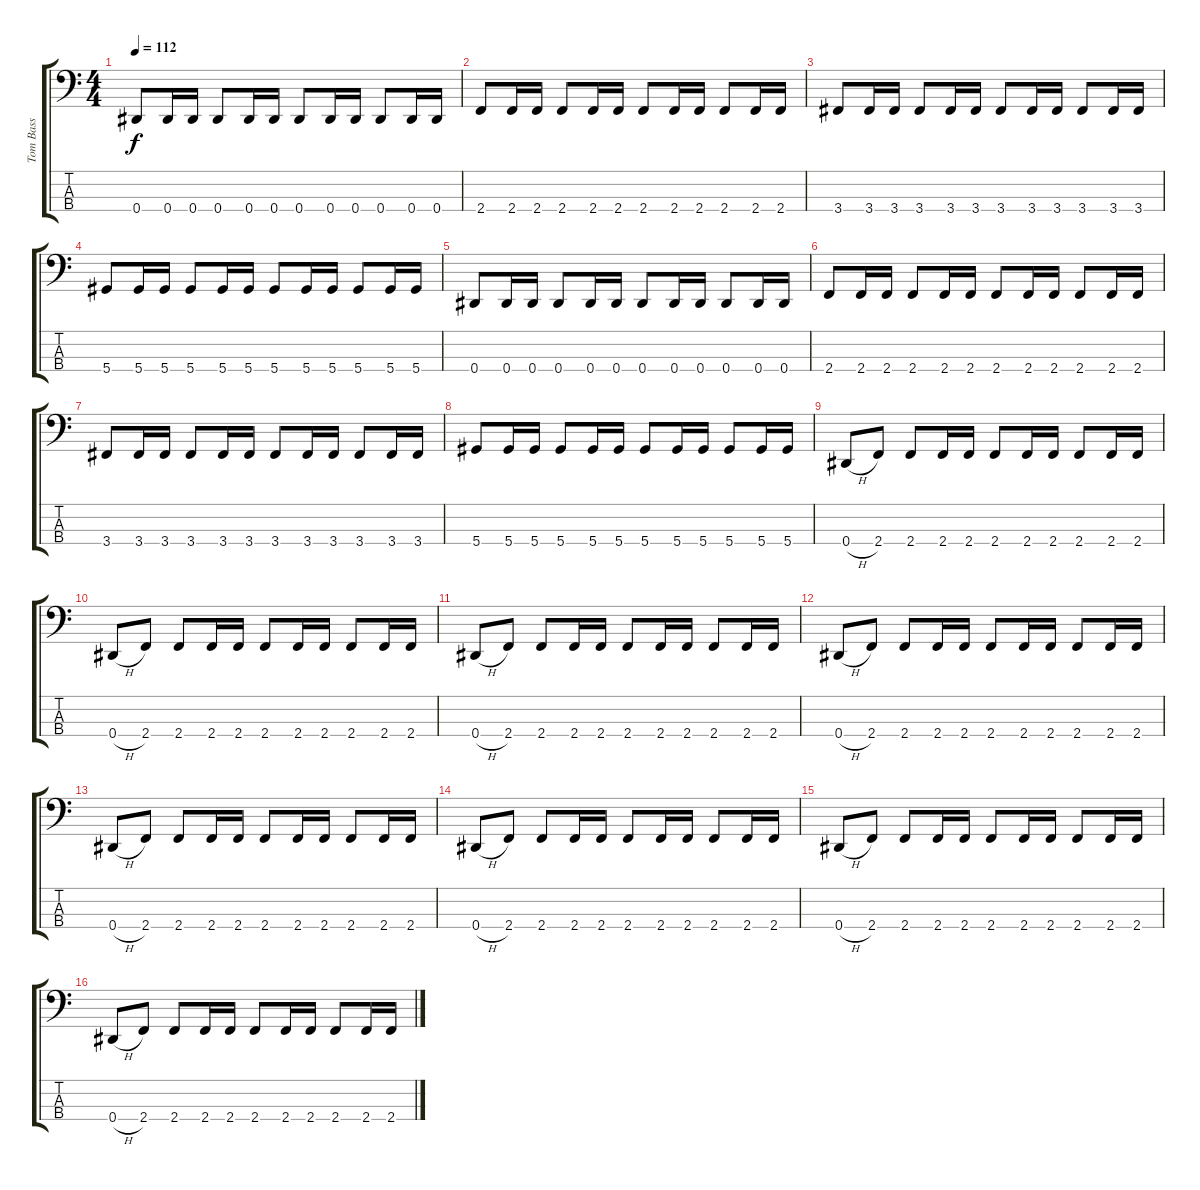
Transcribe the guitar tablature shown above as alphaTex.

\track ("Tom Bass" "Tom Bass") {instrument slapbass2}
\staff {score tabs}
\tuning (Gb2 Db2 Ab1 Eb1) {hide}
\ts (4 4)
\tempo 112
\clef f4
\ks c
0.4.8{dy f} 0.4.16 0.4.16 0.4.8 0.4.16 0.4.16 0.4.8 0.4.16 0.4.16 0.4.8 0.4.16 0.4.16 |
2.4.8 2.4.16 2.4.16 2.4.8 2.4.16 2.4.16 2.4.8 2.4.16 2.4.16 2.4.8 2.4.16 2.4.16 |
3.4.8 3.4.16 3.4.16 3.4.8 3.4.16 3.4.16 3.4.8 3.4.16 3.4.16 3.4.8 3.4.16 3.4.16 |
5.4.8 5.4.16 5.4.16 5.4.8 5.4.16 5.4.16 5.4.8 5.4.16 5.4.16 5.4.8 5.4.16 5.4.16 |
0.4.8 0.4.16 0.4.16 0.4.8 0.4.16 0.4.16 0.4.8 0.4.16 0.4.16 0.4.8 0.4.16 0.4.16 |
2.4.8 2.4.16 2.4.16 2.4.8 2.4.16 2.4.16 2.4.8 2.4.16 2.4.16 2.4.8 2.4.16 2.4.16 |
3.4.8 3.4.16 3.4.16 3.4.8 3.4.16 3.4.16 3.4.8 3.4.16 3.4.16 3.4.8 3.4.16 3.4.16 |
5.4.8 5.4.16 5.4.16 5.4.8 5.4.16 5.4.16 5.4.8 5.4.16 5.4.16 5.4.8 5.4.16 5.4.16 |
0.4{h}.8 2.4.8 2.4.8 2.4.16 2.4.16 2.4.8 2.4.16 2.4.16 2.4.8 2.4.16 2.4.16 |
0.4{h}.8 2.4.8 2.4.8 2.4.16 2.4.16 2.4.8 2.4.16 2.4.16 2.4.8 2.4.16 2.4.16 |
0.4{h}.8 2.4.8 2.4.8 2.4.16 2.4.16 2.4.8 2.4.16 2.4.16 2.4.8 2.4.16 2.4.16 |
0.4{h}.8 2.4.8 2.4.8 2.4.16 2.4.16 2.4.8 2.4.16 2.4.16 2.4.8 2.4.16 2.4.16 |
0.4{h}.8 2.4.8 2.4.8 2.4.16 2.4.16 2.4.8 2.4.16 2.4.16 2.4.8 2.4.16 2.4.16 |
0.4{h}.8 2.4.8 2.4.8 2.4.16 2.4.16 2.4.8 2.4.16 2.4.16 2.4.8 2.4.16 2.4.16 |
0.4{h}.8 2.4.8 2.4.8 2.4.16 2.4.16 2.4.8 2.4.16 2.4.16 2.4.8 2.4.16 2.4.16 |
0.4{h}.8 2.4.8 2.4.8 2.4.16 2.4.16 2.4.8 2.4.16 2.4.16 2.4.8 2.4.16 2.4.16
